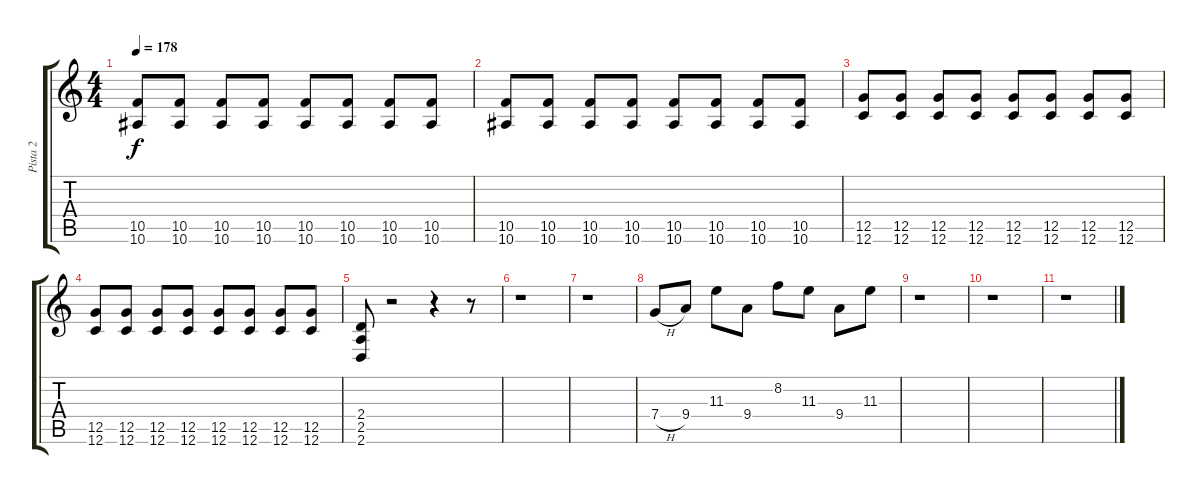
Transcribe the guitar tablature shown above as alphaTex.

\track ("Pista 2" "Pista 2") {instrument overdrivenguitar}
\staff {score tabs}
\tuning (D4 A3 F3 C3 G2 C2) {hide}
\ts (4 4)
\tempo 178
\clef g2
\ks c
(10.5 10.6).8{dy f} (10.5 10.6).8 (10.5 10.6).8 (10.5 10.6).8 (10.5 10.6).8 (10.5 10.6).8 (10.5 10.6).8 (10.5 10.6).8 |
(10.5 10.6).8 (10.5 10.6).8 (10.5 10.6).8 (10.5 10.6).8 (10.5 10.6).8 (10.5 10.6).8 (10.5 10.6).8 (10.5 10.6).8 |
(12.5 12.6).8 (12.5 12.6).8 (12.5 12.6).8 (12.5 12.6).8 (12.5 12.6).8 (12.5 12.6).8 (12.5 12.6).8 (12.5 12.6).8 |
(12.5 12.6).8 (12.5 12.6).8 (12.5 12.6).8 (12.5 12.6).8 (12.5 12.6).8 (12.5 12.6).8 (12.5 12.6).8 (12.5 12.6).8 |
(2.4 2.5 2.6).8 r.2 r.4 r.8 |
r.1 |
r.1 |
7.4{h}.8 9.4.8 11.3.8 9.4.8 8.2.8 11.3.8 9.4.8 11.3.8 |
r.1 |
r.1 |
r.1
